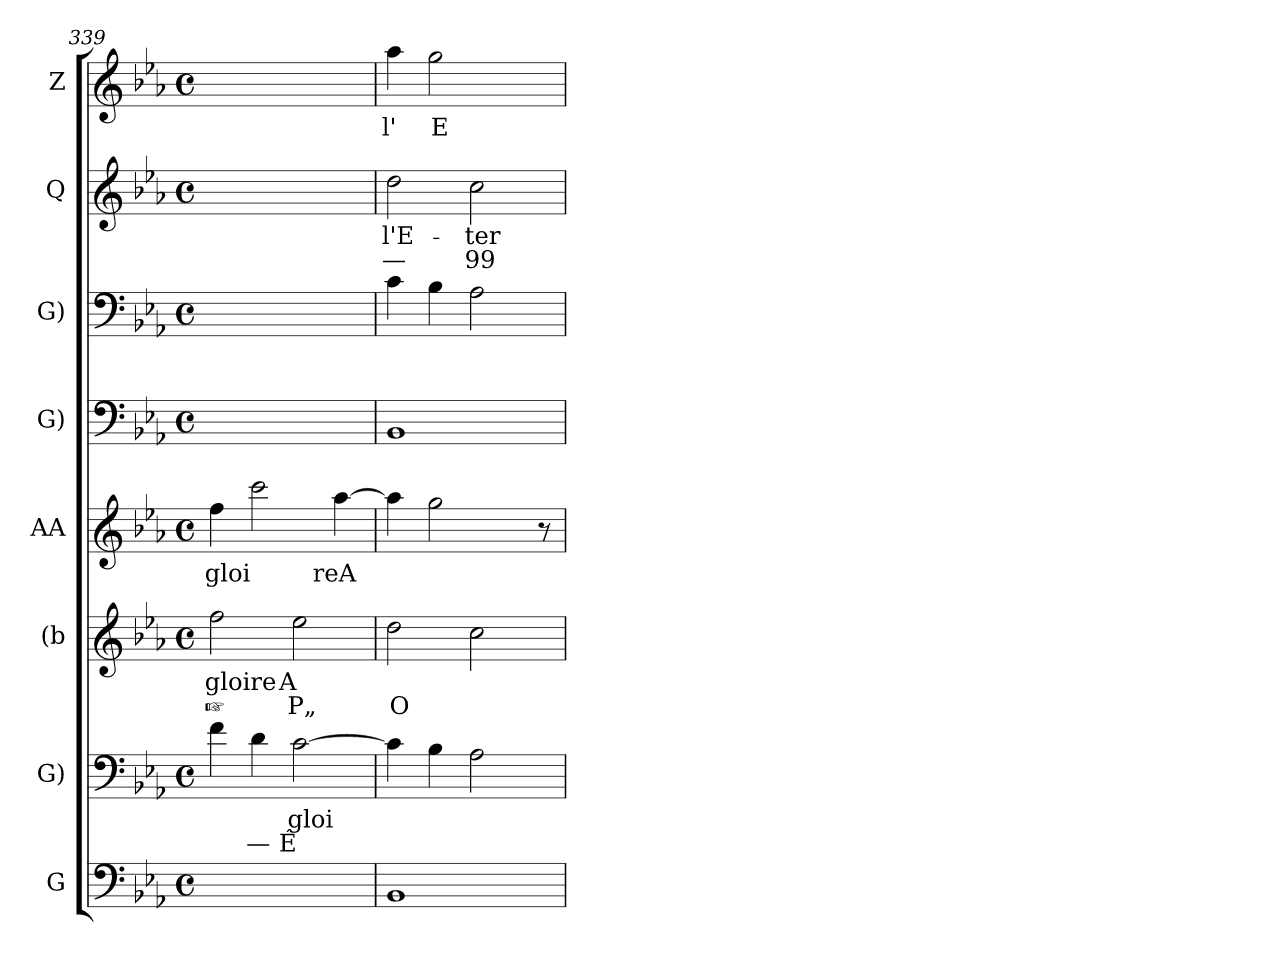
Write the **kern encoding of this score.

**kern	**kern	**text	**text	**kern	**text	**text	**kern	**text	**kern	**text	**kern	**kern	**text	**text	**kern	**text
*part8	*part7	*part7	*part7	*part6	*part6	*part6	*part5	*part5	*part4	*part4	*part3	*part2	*part2	*part2	*part1	*part1
*staff8	*staff7	*staff7	*staff7	*staff6	*staff6	*staff6	*staff5	*staff5	*staff4	*staff4	*staff3	*staff2	*staff2	*staff2	*staff1	*staff1
*I"G	*I"G)	*	*	*I"(b	*	*	*I"AA	*	*I"G)	*	*I"G)	*I"Q	*	*	*I"Z	*
*clefF4	*clefF4	*	*	*clefG2	*	*	*clefG2	*	*clefF4	*	*clefF4	*clefG2	*	*	*clefG2	*
*k[b-e-a-]	*k[b-e-a-]	*	*	*k[b-e-a-]	*	*	*k[b-e-a-]	*	*k[b-e-a-]	*	*k[b-e-a-]	*k[b-e-a-]	*	*	*k[b-e-a-]	*
*M4/4	*M4/4	*	*	*M4/4	*	*	*M4/4	*	*M4/4	*	*M4/4	*M4/4	*	*	*M4/4	*
*met(c)	*met(c)	*	*	*met(c)	*	*	*met(c)	*	*met(c)	*	*met(c)	*met(c)	*	*	*met(c)	*
=339	=339	=339	=339	=339	=339	=339	=339	=339	=339	=339	=339	=339	=339	=339	=339	=339
1ryy	4fi\	.	.	2ffi\	gloire	☞	4ffi\	gloi	1ryy	.	1ryy	1ryy	.	.	1ryy	.
.	4di\	.	—	.	.	.	2ccci\	--	.	.	.	.	.	.	.	.
.	[2ci\	gloi	É	2ee-i\	A	P„	.	.	.	.	.	.	.	.	.	.
.	.	.	.	.	.	.	[4aa-i\	reA	.	.	.	.	.	.	.	.
!!LO:PB:g=z
=340	=340	=340	=340	=340	=340	=340	=340	=340	=340	=340	=340	=340	=340	=340	=340	=340
*	*	*	*	*	*	*	*^	*	*	*	*	*	*	*	*	*
1BB-i/	4ci\]	.	.	2ddi\	.	O	4aa-i\]	4ryy	.	1BB-i/	--	4ci\	2ddi\	l'E-	—	4aa-i\	l'
.	4B-i\	.	.	.	.	.	2ggi\	4ryy	.	.	.	4B-i\	.	.	.	2ggi\	E-
.	2A-i\	.	.	2cci\	.	.	.	4.ryy	.	.	.	2A-i\	2cci\	ter-	99	.	.
.	.	.	.	.	.	.	4ryy	.	.	.	.	.	.	.	.	4ryy	.
.	.	.	.	.	.	.	.	8r	.	.	.	.	.	.	.	.	.
*	*	*	*	*	*	*	*v	*v	*	*	*	*	*	*	*	*	*
=	=	=	=	=	=	=	=	=	=	=	=	=	=	=	=	=
*-	*-	*-	*-	*-	*-	*-	*-	*-	*-	*-	*-	*-	*-	*-	*-	*-
